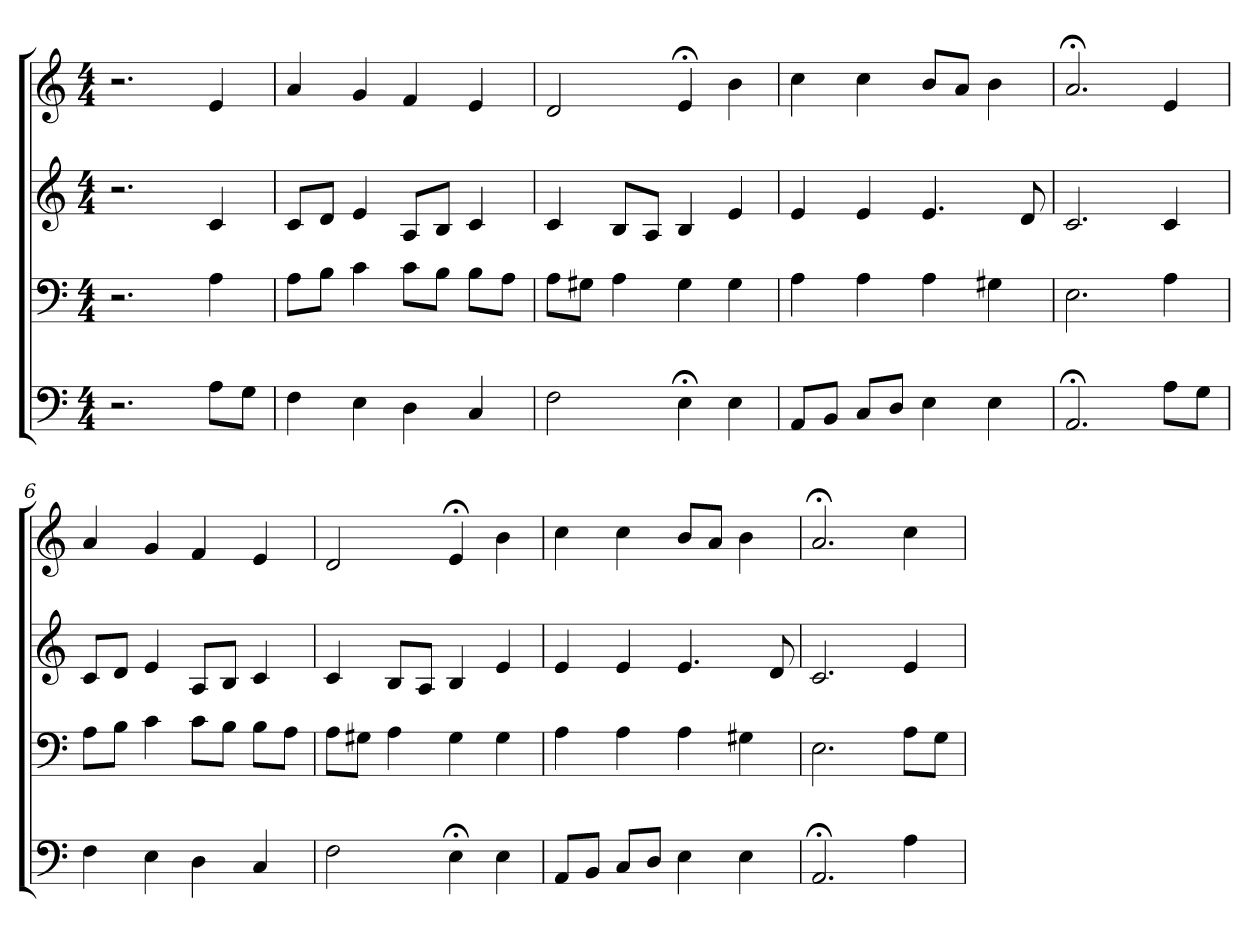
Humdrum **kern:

**kern	**kern	**kern	**kern
*part4	*part3	*part2	*part1
*staff4	*staff3	*staff2	*staff1
*clefF4	*clefF4	*clefG2	*clefG2
*k[]	*k[]	*k[]	*k[]
*C:	*C:	*C:	*a:
*M4/4	*M4/4	*M4/4	*M4/4
=1	=1	=1	=1
2.r	2.r	2.r	2.r
8A\L	4A	4c	4e
8G\J	.	.	.
=2	=2	=2	=2
4F	8A\L	8c/L	4a
.	8B\J	8d/J	.
4E	4c	4e	4g
4D	8c\L	8A/L	4f
.	8B\J	8B/J	.
4C	8B\L	4c	4e
.	8A\J	.	.
=3	=3	=3	=3
2F	8A\L	4c	2d
.	8G#X\J	.	.
.	4A	8B/L	.
.	.	8A/J	.
4E;<	4G#	4B	4e;<
4E	4G#	4e	4b
=4	=4	=4	=4
8AA/L	4A	4e	4cc
8BB/J	.	.	.
8C/L	4A	4e	4cc
8D/J	.	.	.
4E	4A	4.e	8b/L
.	.	.	8a/J
4E	4G#X	.	4b
.	.	8d	.
=5	=5	=5	=5
2.AA;<	2.E	2.c	2.a;<
8A\L	4A	4c	4e
8G\J	.	.	.
=6	=6	=6	=6
4F	8A\L	8c/L	4a
.	8B\J	8d/J	.
4E	4c	4e	4g
4D	8c\L	8A/L	4f
.	8B\J	8B/J	.
4C	8B\L	4c	4e
.	8A\J	.	.
=7	=7	=7	=7
2F	8A\L	4c	2d
.	8G#X\J	.	.
.	4A	8B/L	.
.	.	8A/J	.
4E;<	4G#	4B	4e;<
4E	4G#	4e	4b
=8	=8	=8	=8
8AA/L	4A	4e	4cc
8BB/J	.	.	.
8C/L	4A	4e	4cc
8D/J	.	.	.
4E	4A	4.e	8b/L
.	.	.	8a/J
4E	4G#X	.	4b
.	.	8d	.
=9	=9	=9	=9
2.AA;<	2.E	2.c	2.a;<
4A	8A\L	4e	4cc
.	8G\J	.	.
=	=	=	=
*-	*-	*-	*-
